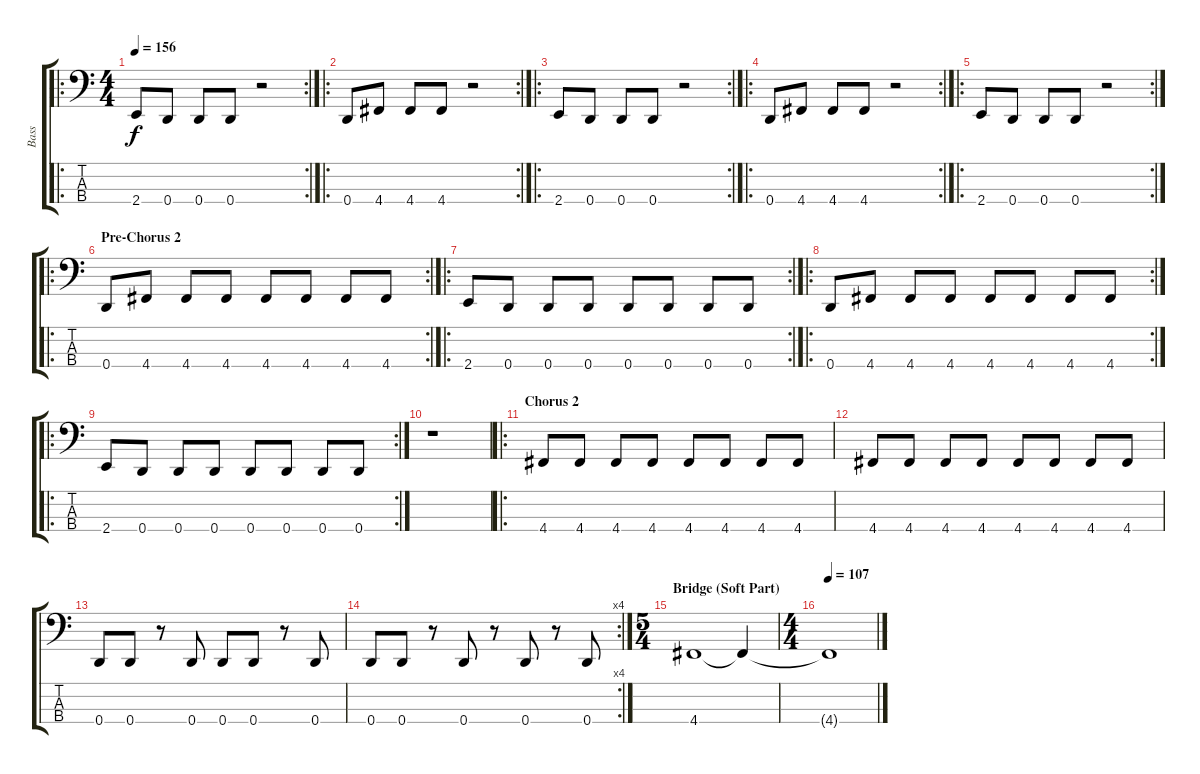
\track ("Bass" "Bass") {instrument electricbasspick}
\staff {score tabs}
\tuning (G2 D2 A1 D1) {hide}
\ro
\rc 2
\ts (4 4)
\tempo 156
\clef f4
\ks c
2.4.8{dy f} 0.4.8 0.4.8 0.4.8 r.2 |
\ro
\rc 2
0.4.8 4.4.8 4.4.8 4.4.8 r.2 |
\ro
\rc 2
2.4.8 0.4.8 0.4.8 0.4.8 r.2 |
\ro
\rc 2
0.4.8 4.4.8 4.4.8 4.4.8 r.2 |
\ro
\rc 2
2.4.8 0.4.8 0.4.8 0.4.8 r.2 |
\ro
\rc 2
\section ("" "Pre-Chorus 2")
0.4.8 4.4.8 4.4.8 4.4.8 4.4.8 4.4.8 4.4.8 4.4.8 |
\ro
\rc 2
2.4.8 0.4.8 0.4.8 0.4.8 0.4.8 0.4.8 0.4.8 0.4.8 |
\ro
\rc 2
0.4.8 4.4.8 4.4.8 4.4.8 4.4.8 4.4.8 4.4.8 4.4.8 |
\ro
\rc 2
2.4.8 0.4.8 0.4.8 0.4.8 0.4.8 0.4.8 0.4.8 0.4.8 |
r.1 |
\ro
\section ("" "Chorus 2")
4.4.8 4.4.8 4.4.8 4.4.8 4.4.8 4.4.8 4.4.8 4.4.8 |
4.4.8 4.4.8 4.4.8 4.4.8 4.4.8 4.4.8 4.4.8 4.4.8 |
0.4.8 0.4.8 r.8 0.4.8 0.4.8 0.4.8 r.8 0.4.8 |
\rc 4
0.4.8 0.4.8 r.8 0.4.8 r.8 0.4.8 r.8 0.4.8 |
\ts (5 4)
\section ("" "Bridge (Soft Part)")
4.4.1 4.4{t}.4 |
\ts (4 4)
\tempo 107
4.4{t}.1
